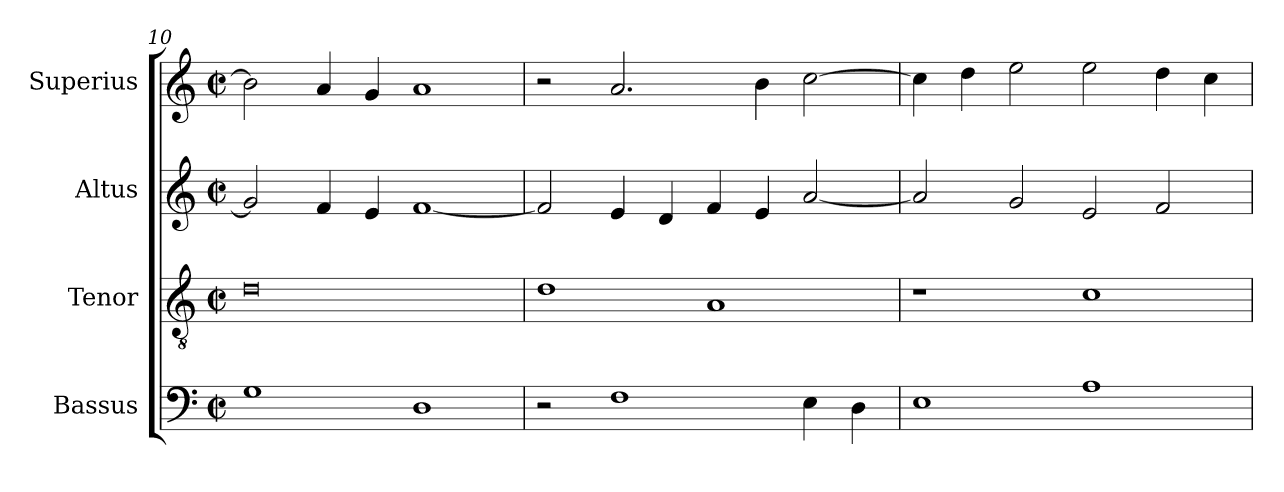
**kern	**kern	**kern	**kern
*part4	*part3	*part2	*part1
*staff4	*staff3	*staff2	*staff1
*I"Bassus	*I"Tenor	*I"Altus	*I"Superius
*I'B.	*I'T.	*I'A.	*I'S.
*clefF4	*clefGv2	*clefG2	*clefG2
*	*ITrd7c12	*	*
*k[]	*k[]	*k[]	*k[]
*C:	*C:	*C:	*C:
*M2/2	*M2/2	*M2/2	*M2/2
*met(c|)	*met(c|)	*met(c|)	*met(c|)
=10	=10	=10	=10
1Gi	0Di	2gi/]	2bi\]
.	.	4fi/	4ai/
.	.	4ei/	4gi/
1Di	.	[<1fi	1ai
!!LO:PB:g=z
=11	=11	=11	=11
2r	1Di	2fi/]	2r
1Fi	.	4ei/	2.ai/
.	.	4di/	.
.	1AAi	4fi/	.
.	.	4ei/	4bi\
4Ei\	.	[<2ai/	[>2cci\
4Di\	.	.	.
=12	=12	=12	=12
1Ei	1r	2ai/]	4cci\]
.	.	.	4ddi\
.	.	2gi/	2eei\
1Ai	1Ci	2ei/	2eei\
.	.	2fi/	4ddi\
.	.	.	4cci\
=	=	=	=
*-	*-	*-	*-
